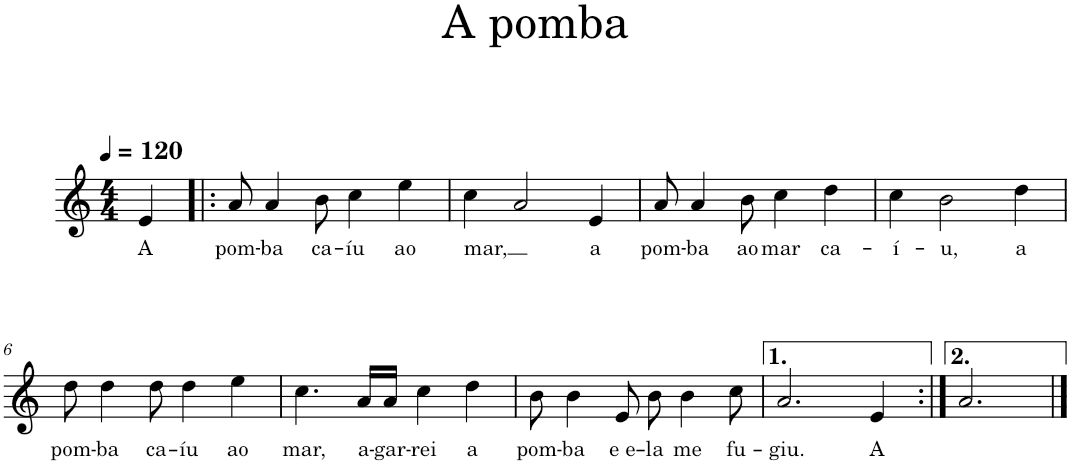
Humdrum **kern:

**kern	**text
*part1	*part1
*staff1	*staff1
*I"Voice, Voice	*
*I'Vo.	*
*clefG2	*
*k[]	*
*M4/4	*
*MM120	*
=1	=1
!	!LO:LY:b
4e/	A
=2!|:	=2!|:
!	!LO:LY:b
8a/	pom-
!	!LO:LY:b
4a/	-ba
!	!LO:LY:b
8b\	ca-
!	!LO:LY:b
4cc\	-íu
!	!LO:LY:b
4ee\	ao
=3	=3
!	!LO:LY:b
4cc\	mar,
2a/	.
!	!LO:LY:b
4e/	a
=4	=4
!	!LO:LY:b
8a/	pom-
!	!LO:LY:b
4a/	-ba
!	!LO:LY:b
8b\	ao
!	!LO:LY:b
4cc\	mar
!	!LO:LY:b
4dd\	ca-
=5	=5
!	!LO:LY:b
4cc\	-í-
!	!LO:LY:b
2b\	-u,
!	!LO:LY:b
4dd\	a
!!LO:LB:g=z
=6	=6
!	!LO:LY:b
8dd\	pom-
!	!LO:LY:b
4dd\	-ba
!	!LO:LY:b
8dd\	ca-
!	!LO:LY:b
4dd\	-íu
!	!LO:LY:b
4ee\	ao
=7	=7
!	!LO:LY:b
4.cc\	mar,
!	!LO:LY:b
16a/LL	a-
!	!LO:LY:b
16a/JJ	-gar-
!	!LO:LY:b
4cc\	-rei
!	!LO:LY:b
4dd\	a
=8	=8
!	!LO:LY:b
8b\	pom-
!	!LO:LY:b
4b\	-ba
!	!LO:LY:b
8e/	e e-
!	!LO:LY:b
8b\	-la
!	!LO:LY:b
4b\	me
!	!LO:LY:b
8cc\	fu-
=9	=9
!	!LO:LY:b
2.a/	-giu.
!	!LO:LY:b
4e/	A
=10:|!	=10:|!
2.a/	.
==	==
*-	*-
